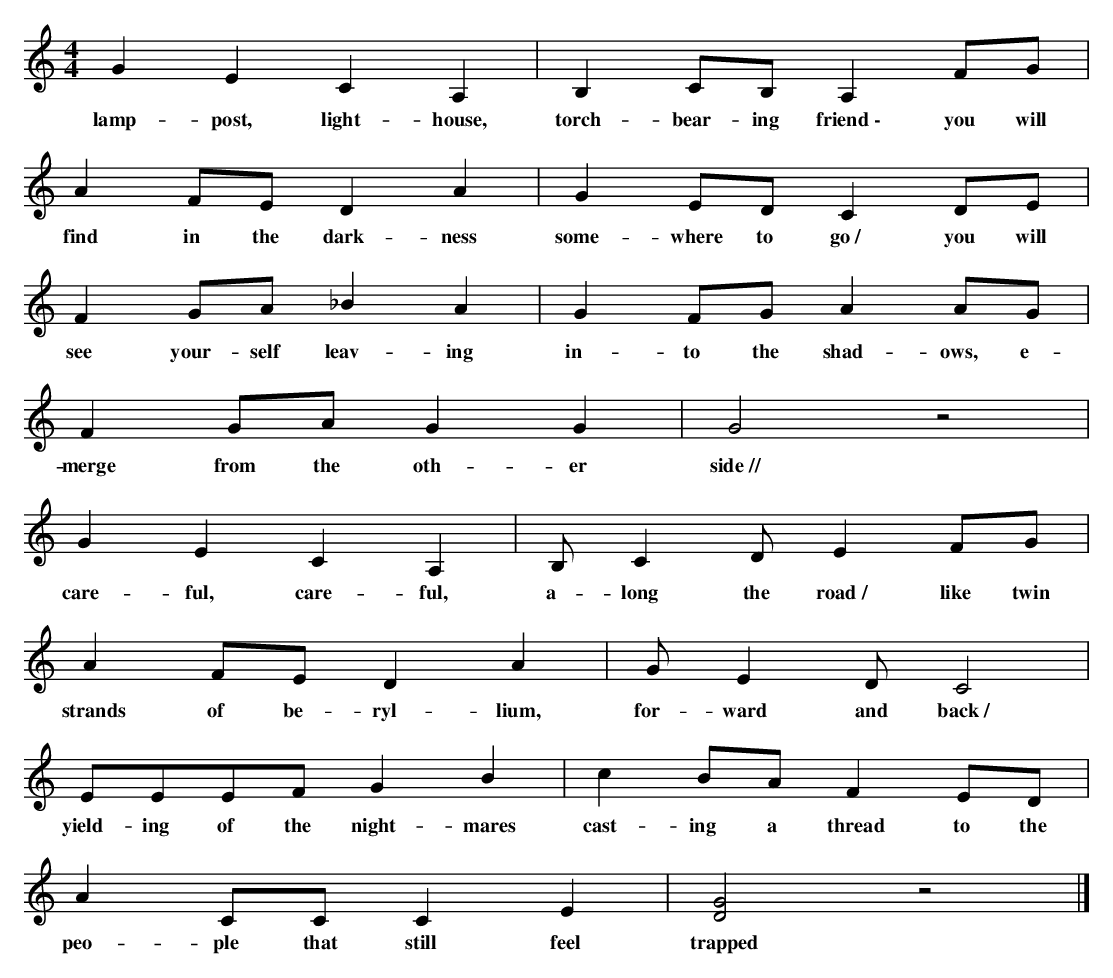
X:1
M:4/4
L:1/4
K:Am
GE CA, | B,C/B,/ A,F/G/ |
w:lamp-post, light-house, torch-bear-ing friend~\- you will
AF/E/ DA | GE/D/ CD/E/ |
w:find in the dark-ness some-where to go~/ you will
FG/A/ _BA | GF/G/ AA/G/ |
w:see your-self leav-ing in-to the shad-ows, e-
FG/A/ GG | G2 z2 |
w:merge from the oth-er side~//
GE CA, | B,/CD/ EF/G/ |
w:care-ful, care-ful, a-long the road~/ like twin
AF/E/ DA | G/ED/ C2 |
w:strands of be-ryl-lium, for-ward and back~/
E/E/E/F/ GB | cB/A/ FE/D/ |
w:yield-ing of the night-mares cast-ing a thread to the
AC/C/ CE | [D2G2] z2 |]
w:peo-ple that still feel trapped
